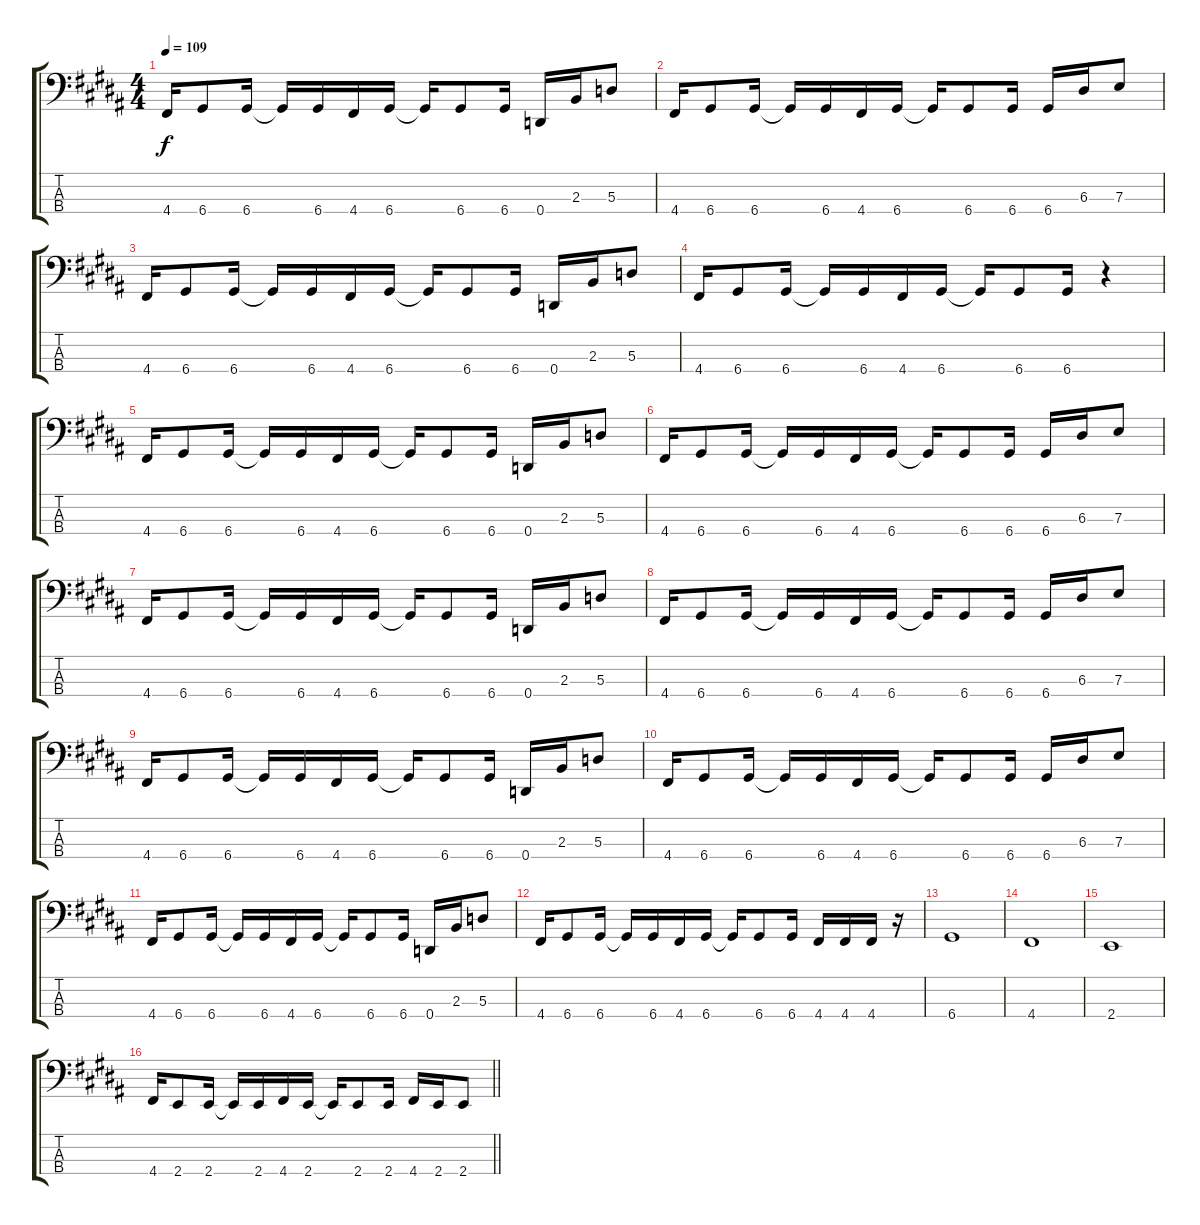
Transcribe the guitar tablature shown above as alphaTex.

\track "" {instrument electricbassfinger}
\staff {score tabs}
\tuning (G2 D2 A1 D1) {hide}
\ts (4 4)
\tempo 109
\clef f4
\ks g#minor
4.4.16{dy f} 6.4.8 6.4.16 6.4{t}.16 6.4.16 4.4.16 6.4.16 6.4{t}.16 6.4.8 6.4.16 0.4.16 2.3.16 5.3.8 |
4.4.16 6.4.8 6.4.16 6.4{t}.16 6.4.16 4.4.16 6.4.16 6.4{t}.16 6.4.8 6.4.16 6.4.16 6.3.16 7.3.8 |
4.4.16 6.4.8 6.4.16 6.4{t}.16 6.4.16 4.4.16 6.4.16 6.4{t}.16 6.4.8 6.4.16 0.4.16 2.3.16 5.3.8 |
4.4.16 6.4.8 6.4.16 6.4{t}.16 6.4.16 4.4.16 6.4.16 6.4{t}.16 6.4.8 6.4.16 r.4 |
4.4.16 6.4.8 6.4.16 6.4{t}.16 6.4.16 4.4.16 6.4.16 6.4{t}.16 6.4.8 6.4.16 0.4.16 2.3.16 5.3.8 |
4.4.16 6.4.8 6.4.16 6.4{t}.16 6.4.16 4.4.16 6.4.16 6.4{t}.16 6.4.8 6.4.16 6.4.16 6.3.16 7.3.8 |
4.4.16 6.4.8 6.4.16 6.4{t}.16 6.4.16 4.4.16 6.4.16 6.4{t}.16 6.4.8 6.4.16 0.4.16 2.3.16 5.3.8 |
4.4.16 6.4.8 6.4.16 6.4{t}.16 6.4.16 4.4.16 6.4.16 6.4{t}.16 6.4.8 6.4.16 6.4.16 6.3.16 7.3.8 |
4.4.16 6.4.8 6.4.16 6.4{t}.16 6.4.16 4.4.16 6.4.16 6.4{t}.16 6.4.8 6.4.16 0.4.16 2.3.16 5.3.8 |
4.4.16 6.4.8 6.4.16 6.4{t}.16 6.4.16 4.4.16 6.4.16 6.4{t}.16 6.4.8 6.4.16 6.4.16 6.3.16 7.3.8 |
4.4.16 6.4.8 6.4.16 6.4{t}.16 6.4.16 4.4.16 6.4.16 6.4{t}.16 6.4.8 6.4.16 0.4.16 2.3.16 5.3.8 |
4.4.16 6.4.8 6.4.16 6.4{t}.16 6.4.16 4.4.16 6.4.16 6.4{t}.16 6.4.8 6.4.16 4.4.16 4.4.16 4.4.16 r.16 |
6.4.1 |
4.4.1 |
2.4.1 |
\barLineRight lightlight
4.4.16 2.4.8 2.4.16 2.4{t}.16 2.4.16 4.4.16 2.4.16 2.4{t}.16 2.4.8 2.4.16 4.4.16 2.4.16 2.4.8
